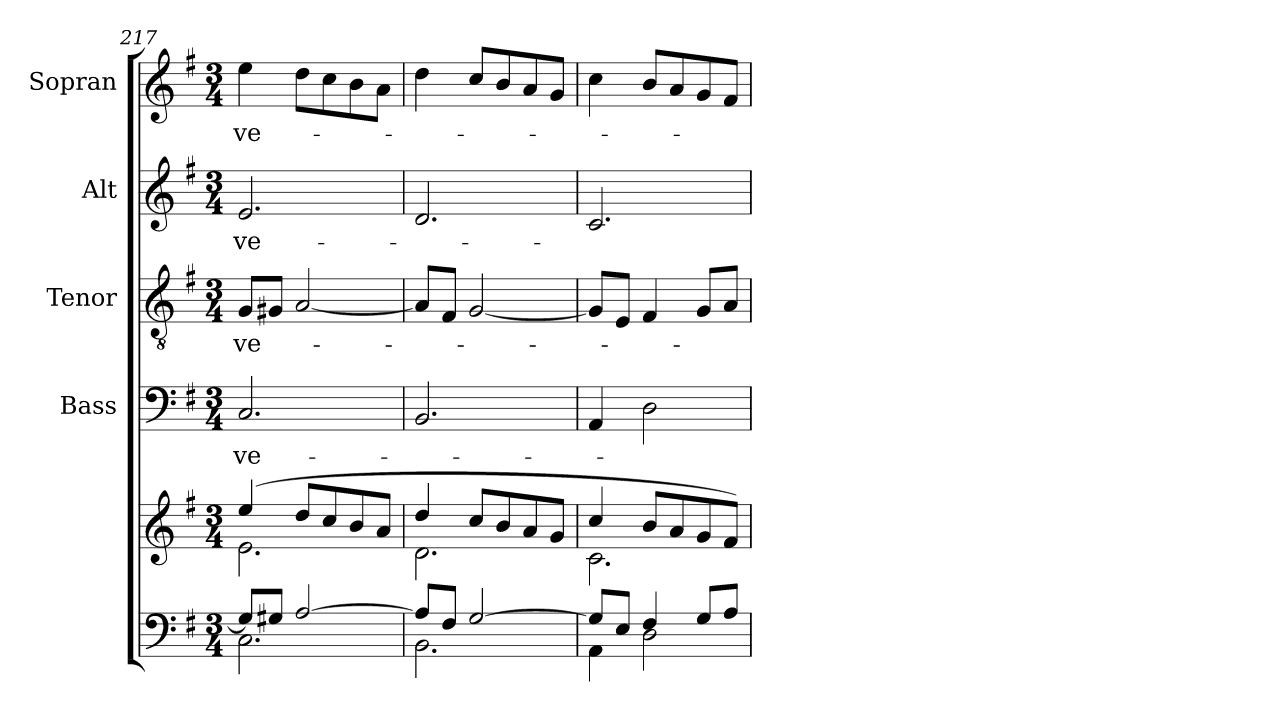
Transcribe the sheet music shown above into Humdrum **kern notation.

**kern	**kern	**kern	**text	**kern	**text	**kern	**text	**kern	**text
*part5	*part5	*part4	*part4	*part3	*part3	*part2	*part2	*part1	*part1
*staff6	*staff5	*staff4	*staff4	*staff3	*staff3	*staff2	*staff2	*staff1	*staff1
*	*	*I"Bass	*	*I"Tenor	*	*I"Alt	*	*I"Sopran	*
*	*	*I'B.	*	*I'T.	*	*I'A.	*	*I'S.	*
*clefF4	*clefG2	*clefF4	*	*clefGv2	*	*clefG2	*	*clefG2	*
*k[f#]	*k[f#]	*k[f#]	*	*k[f#]	*	*k[f#]	*	*k[f#]	*
*G:	*G:	*G:	*	*G:	*	*G:	*	*G:	*
*M3/4	*M3/4	*M3/4	*	*M3/4	*	*M3/4	*	*M3/4	*
=217	=217	=217	=217	=217	=217	=217	=217	=217	=217
*^	*^	*	*	*	*	*	*	*	*
!	!	!	!	!	!LO:LY:b	!	!LO:LY:b	!	!LO:LY:b	!	!LO:LY:b
8G/L]	2.C\	(4ee/	2.e\	2.C/	ve-	8G/L	ve-	2.e/	ve-	4ee\	ve-
8G#X/J	.	.	.	.	.	8G#X/J	.	.	.	.	.
[>2A/	.	8dd/L	.	.	.	[2A/	.	.	.	8dd\L	.
.	.	8cc/	.	.	.	.	.	.	.	8cc\	.
.	.	8b/	.	.	.	.	.	.	.	8b\	.
.	.	8a/J	.	.	.	.	.	.	.	8a\J	.
!!LO:LB:g=z
=218	=218	=218	=218	=218	=218	=218	=218	=218	=218	=218	=218
8A/L]	2.BB\	4dd/	2.d\	2.BB/	.	8A/L]	.	2.d/	.	4dd\	.
8F#/J	.	.	.	.	.	8F#/J	.	.	.	.	.
[>2G/	.	8cc/L	.	.	.	[2G/	.	.	.	8cc/L	.
.	.	8b/	.	.	.	.	.	.	.	8b/	.
.	.	8a/	.	.	.	.	.	.	.	8a/	.
.	.	8g/J	.	.	.	.	.	.	.	8g/J	.
=219	=219	=219	=219	=219	=219	=219	=219	=219	=219	=219	=219
8G/L]	4AA\	4cc/	2.c\	4AA/	.	8G/L]	.	2.c/	.	4cc\	.
8E/J	.	.	.	.	.	8E/J	.	.	.	.	.
4F#/	2D\	8b/L	.	2D\	.	4F#/	.	.	.	8b/L	.
.	.	8a/	.	.	.	.	.	.	.	8a/	.
8G/L	.	8g/	.	.	.	8G/L	.	.	.	8g/	.
8A/J	.	8f#/J)	.	.	.	8A/J	.	.	.	8f#/J	.
*v	*v	*	*	*	*	*	*	*	*	*	*
*	*v	*v	*	*	*	*	*	*	*	*
=	=	=	=	=	=	=	=	=	=
*-	*-	*-	*-	*-	*-	*-	*-	*-	*-
